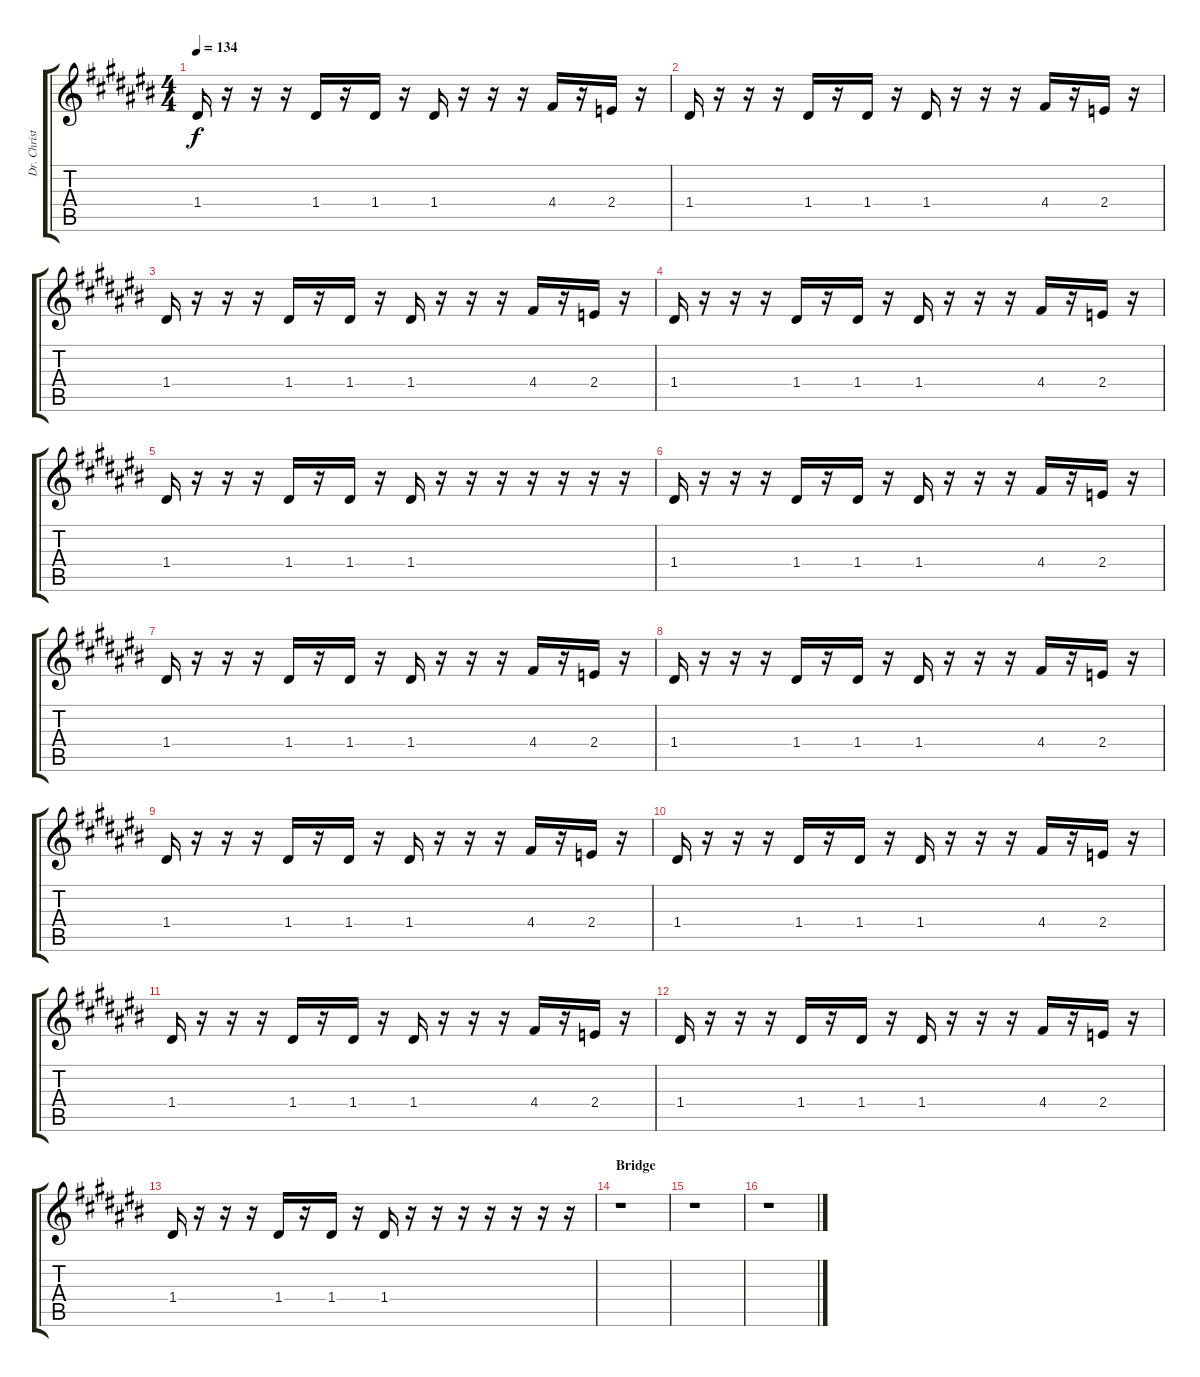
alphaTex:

\track ("Dr. Christian Lorenz - Keyboard I" "Dr. Christ") {instrument synthbass2}
\staff {score tabs}
\tuning (E4 B3 G3 D3 A2 D2) {hide}
\ts (4 4)
\tempo 134
\clef g2
\ks c#
1.4.16{dy f} r.16 r.16 r.16 1.4.16 r.16 1.4.16 r.16 1.4.16 r.16 r.16 r.16 4.4.16 r.16 2.4.16 r.16 |
1.4.16{balance 16} r.16 r.16 r.16 1.4.16 r.16 1.4.16 r.16 1.4.16 r.16 r.16 r.16 4.4.16 r.16 2.4.16 r.16 |
1.4.16 r.16 r.16 r.16 1.4.16 r.16 1.4.16 r.16 1.4.16 r.16 r.16 r.16 4.4.16 r.16 2.4.16 r.16 |
1.4.16{balance 0} r.16 r.16 r.16 1.4.16 r.16 1.4.16 r.16 1.4.16 r.16 r.16 r.16 4.4.16 r.16 2.4.16 r.16 |
1.4.16 r.16 r.16 r.16 1.4.16 r.16 1.4.16 r.16 1.4.16 r.16 r.16 r.16 r.16 r.16 r.16 r.16 |
1.4.16{balance 16} r.16 r.16 r.16 1.4.16 r.16 1.4.16 r.16 1.4.16 r.16 r.16 r.16 4.4.16 r.16 2.4.16 r.16 |
1.4.16 r.16 r.16 r.16 1.4.16 r.16 1.4.16 r.16 1.4.16 r.16 r.16 r.16 4.4.16 r.16 2.4.16 r.16 |
1.4.16{balance 0} r.16 r.16 r.16 1.4.16 r.16 1.4.16 r.16 1.4.16 r.16 r.16 r.16 4.4.16 r.16 2.4.16 r.16 |
1.4.16 r.16 r.16 r.16 1.4.16 r.16 1.4.16 r.16 1.4.16 r.16 r.16 r.16 4.4.16 r.16 2.4.16 r.16 |
1.4.16{balance 16} r.16 r.16 r.16 1.4.16 r.16 1.4.16 r.16 1.4.16 r.16 r.16 r.16 4.4.16 r.16 2.4.16 r.16 |
1.4.16 r.16 r.16 r.16 1.4.16 r.16 1.4.16 r.16 1.4.16 r.16 r.16 r.16 4.4.16 r.16 2.4.16 r.16 |
1.4.16{balance 0} r.16 r.16 r.16 1.4.16 r.16 1.4.16 r.16 1.4.16 r.16 r.16 r.16 4.4.16 r.16 2.4.16 r.16 |
1.4.16 r.16 r.16 r.16 1.4.16 r.16 1.4.16 r.16 1.4.16 r.16 r.16 r.16 r.16 r.16 r.16 r.16 |
\section ("" "Bridge")
r.1 |
r.1 |
r.1
